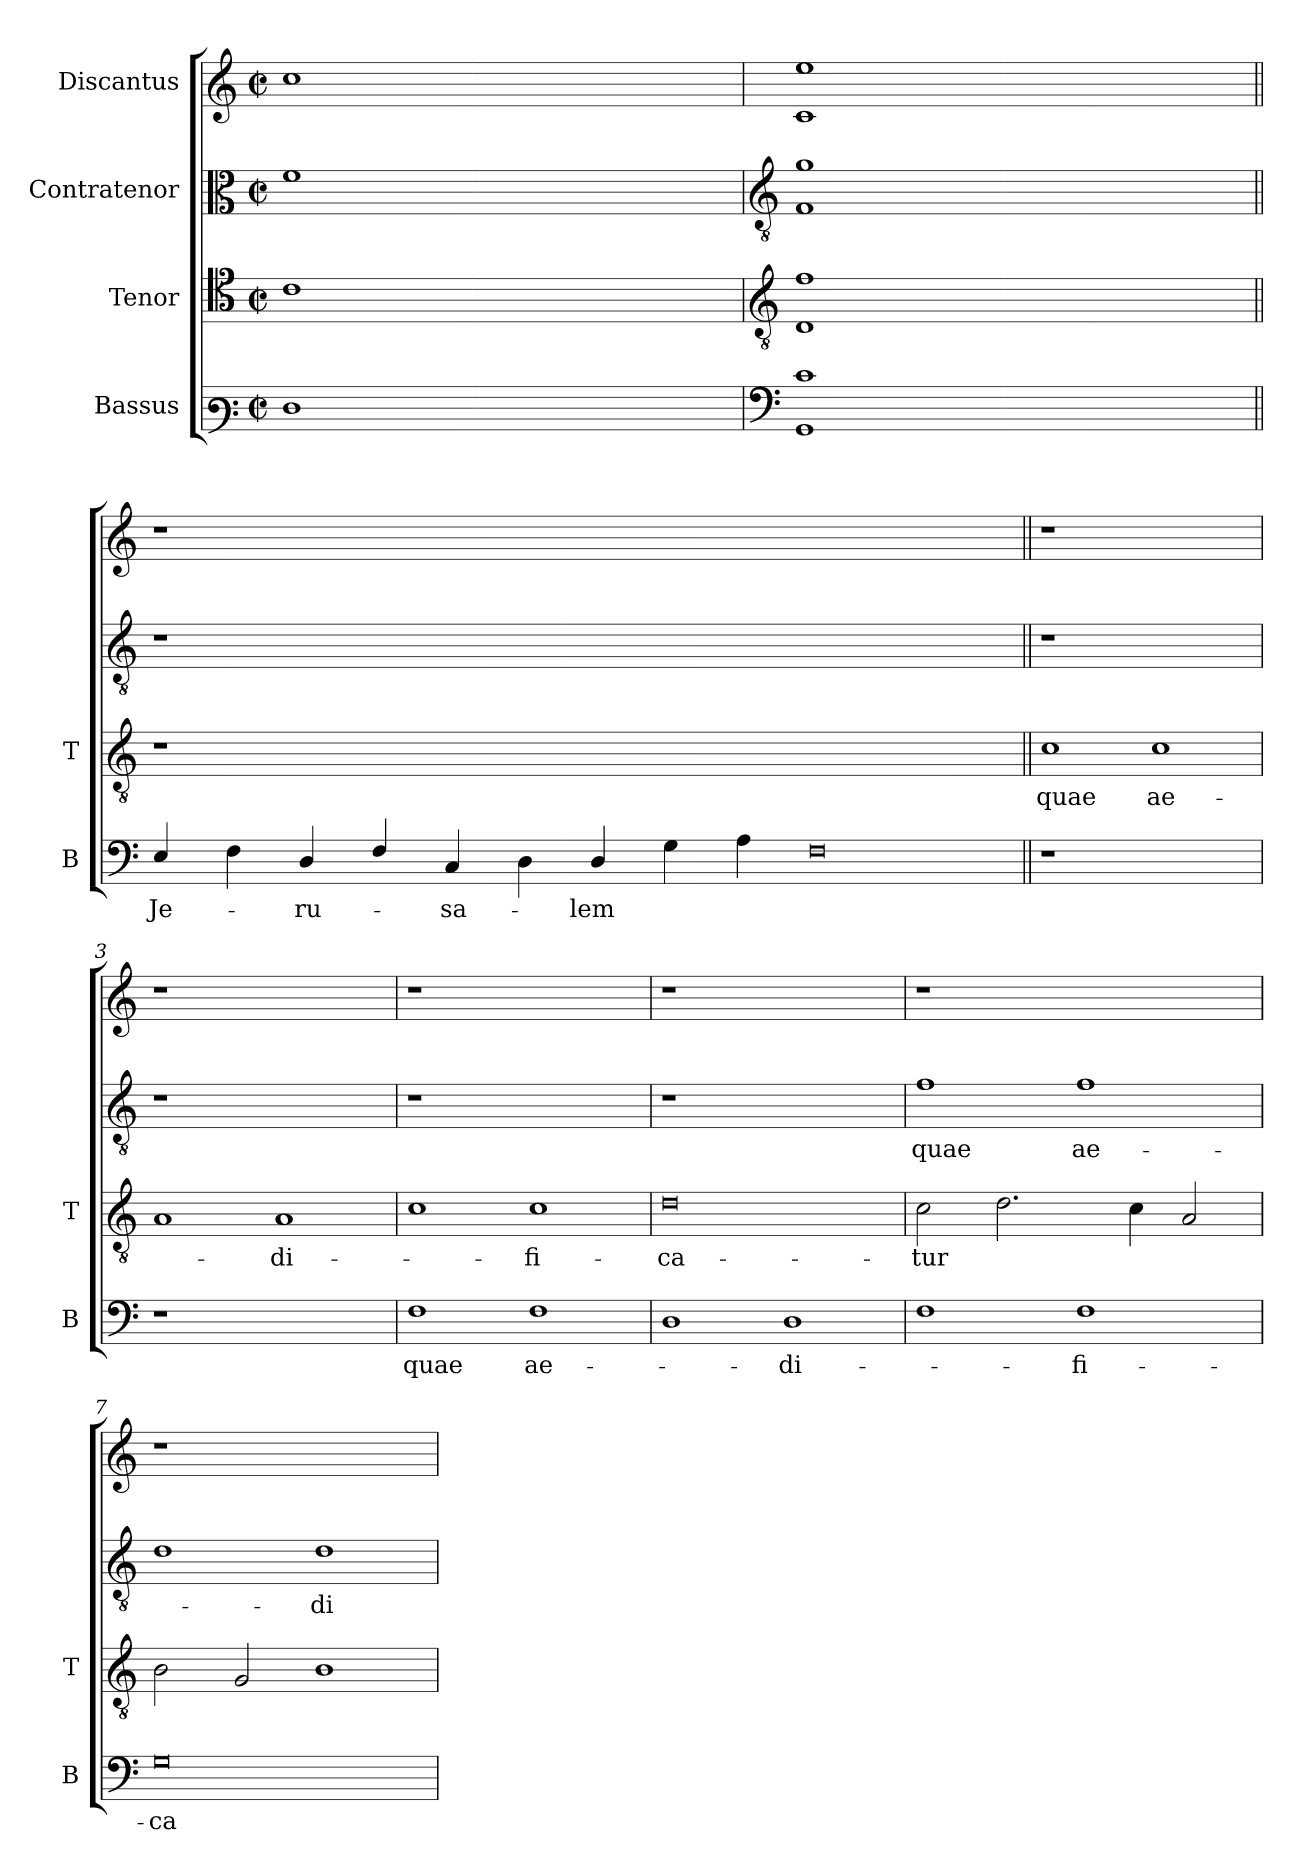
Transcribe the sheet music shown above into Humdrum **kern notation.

**kern	**text	**kern	**text	**kern	**text	**kern
*part4	*part4	*part3	*part3	*part2	*part2	*part1
*staff4	*staff4	*staff3	*staff3	*staff2	*staff2	*staff1
*I"Bassus	*	*I"Tenor	*	*I"Contratenor	*	*I"Discantus
*I'B	*	*I'T	*	*	*	*
*clefF3	*	*clefC4	*	*clefC3	*	*clefG2
*k[]	*	*k[]	*	*k[]	*	*k[]
*C:	*	*C:	*	*C:	*	*C:
*M2/2	*	*M2/2	*	*M2/2	*	*M2/2
*met(c|)	*	*met(c|)	*	*met(c|)	*	*met(c|)
=	=	=	=	=	=	=
1F	.	1c	.	1f	.	1cc
=1X	=1X	=1X	=1X	=1X	=1X	=1X
*clefF4	*	*clefGv2	*	*clefGv2	*	*
1GG 1c	.	1D 1f	.	1F 1g	.	1c 1ee
!!LO:LB:g=z
=1||	=1||	=1||	=1||	=1||	=1||	=1||
!LO:N:head=solid	!LO:LY:b	!	!	!	!	!
2E/	Je-	1r	.	1r	.	1r
!LO:N:head=solid	!	!	!	!	!	!
2F\	.	.	.	.	.	.
!LO:N:head=solid	!LO:LY:b	!	!	!	!	!
2D/	-ru-	00ryy	.	00ryy	.	00ryy
!LO:N:head=solid	!	!	!	!	!	!
2F/	.	.	.	.	.	.
!LO:N:head=solid	!LO:LY:b	!	!	!	!	!
2C/	-sa-	.	.	.	.	.
!LO:N:head=solid	!	!	!	!	!	!
2D\	.	.	.	.	.	.
!LO:N:head=solid	!LO:LY:b	!	!	!	!	!
2D/	-lem	.	.	.	.	.
!LO:N:head=solid	!	!	!	!	!	!
2G\	.	.	.	.	.	.
!LO:N:head=solid	!	!	!	!	!	!
2A\	.	.	.	.	.	.
0F	.	.	.	.	.	.
.	.	1.ryy	.	1.ryy	.	1.ryy
!!LO:LB:g=z
=2||	=2||	=2||	=2||	=2||	=2||	=2||
!	!	!	!LO:LY:b	!	!	!
1r	.	1c	quae	1r	.	1r
!	!	!	!LO:LY:b	!	!	!
1ryy	.	1c	ae-	1ryy	.	1ryy
=3	=3	=3	=3	=3	=3	=3
1r	.	1A	.	1r	.	1r
!	!	!	!LO:LY:b	!	!	!
1ryy	.	1A	-di-	1ryy	.	1ryy
=4	=4	=4	=4	=4	=4	=4
!	!LO:LY:b	!	!	!	!	!
1F	quae	1c	.	1r	.	1r
!	!LO:LY:b	!	!LO:LY:b	!	!	!
1F	ae-	1c	-fi-	1ryy	.	1ryy
=5	=5	=5	=5	=5	=5	=5
!	!	!	!LO:LY:b	!	!	!
1D	.	0d	-ca-	1r	.	1r
!	!LO:LY:b	!	!	!	!	!
1D	-di-	.	.	1ryy	.	1ryy
=6	=6	=6	=6	=6	=6	=6
!	!	!	!LO:LY:b	!	!LO:LY:b	!
1F	.	2c\	-tur	1f	quae	1r
.	.	2.d\	.	.	.	.
!	!LO:LY:b	!	!	!	!LO:LY:b	!
1F	-fi-	.	.	1f	ae-	1ryy
.	.	4c\	.	.	.	.
.	.	2A/	.	.	.	.
=7	=7	=7	=7	=7	=7	=7
!	!LO:LY:b	!	!	!	!	!
0G	-ca-	2B\	.	1d	.	1r
.	.	2G/	.	.	.	.
!	!	!	!	!	!LO:LY:b	!
.	.	1B	.	1d	-di-	1ryy
=	=	=	=	=	=	=
*-	*-	*-	*-	*-	*-	*-
